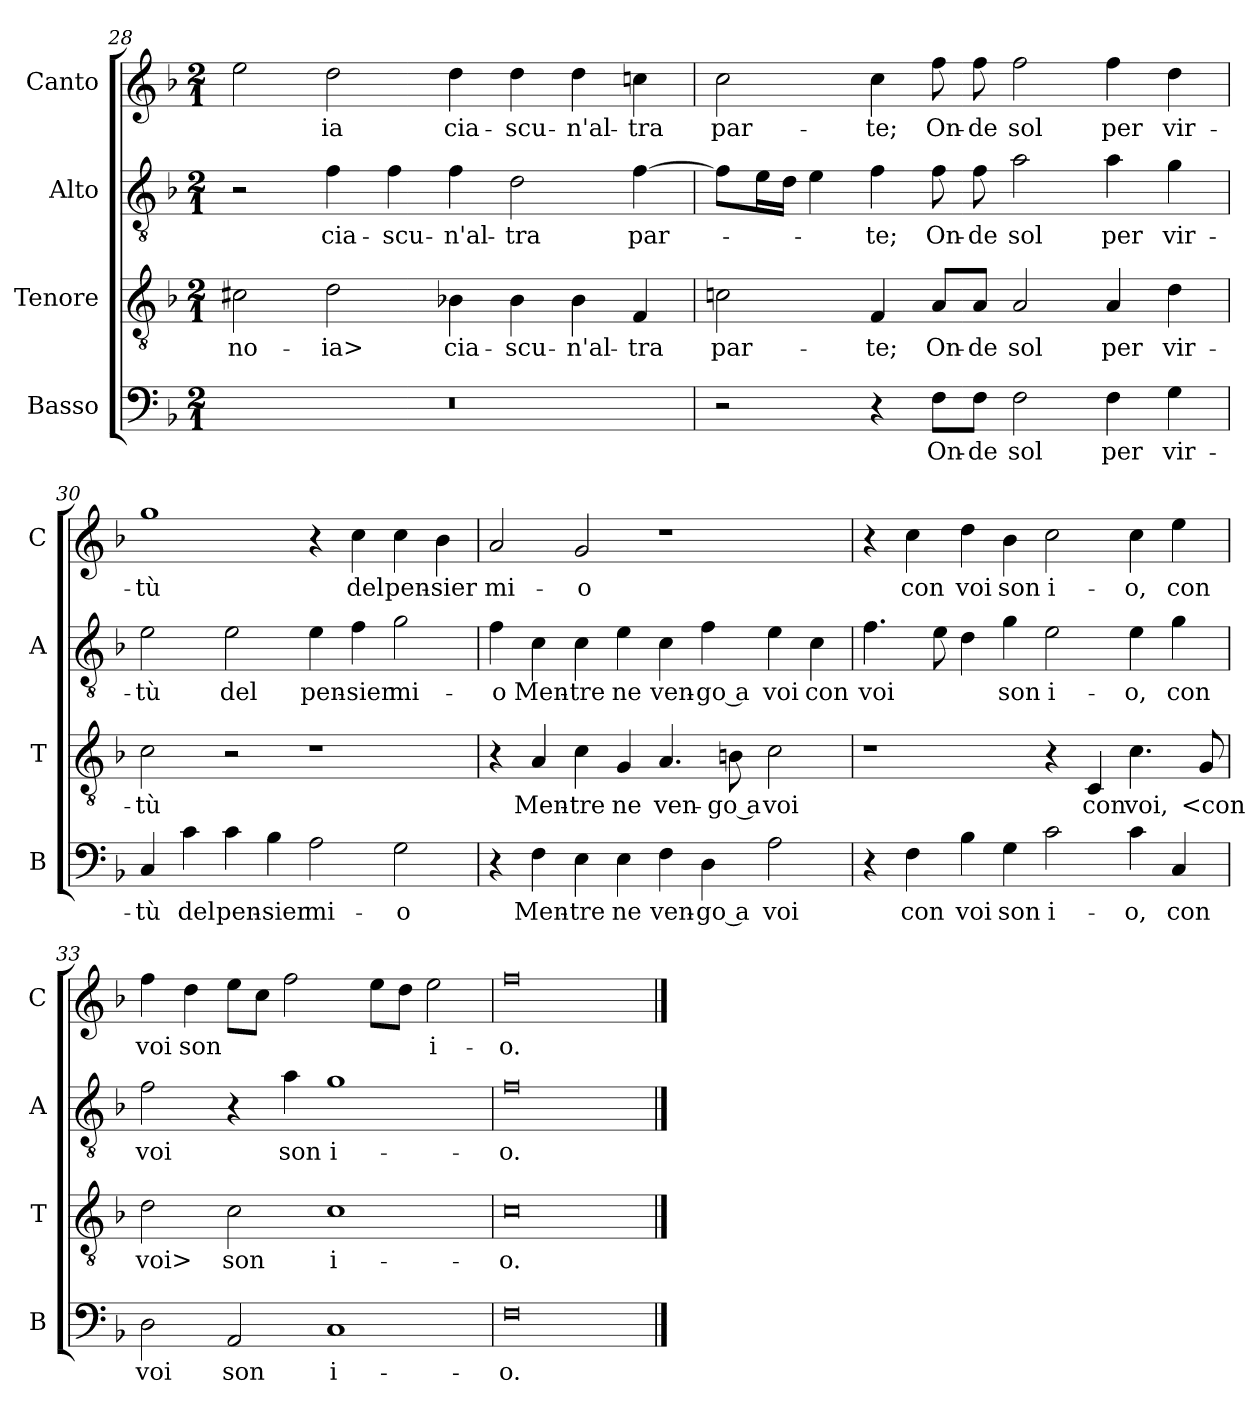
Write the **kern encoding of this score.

**kern	**text	**kern	**text	**kern	**text	**kern	**text
*part4	*part4	*part3	*part3	*part2	*part2	*part1	*part1
*staff4	*staff4	*staff3	*staff3	*staff2	*staff2	*staff1	*staff1
*I"Basso	*	*I"Tenore	*	*I"Alto	*	*I"Canto	*
*I'B	*	*I'T	*	*I'A	*	*I'C	*
*clefF4	*	*clefGv2	*	*clefGv2	*	*clefG2	*
*k[b-]	*	*k[b-]	*	*k[b-]	*	*k[b-]	*
*M2/1	*	*M2/1	*	*M2/1	*	*M2/1	*
=28	=28	=28	=28	=28	=28	=28	=28
0r	.	2c#X	-no-	2r	.	2ee	.
.	.	2d	-ia>	4f	cia-	2dd	-ia
.	.	.	.	4f	-scu-	.	.
.	.	4B-X	cia-	4f	-n'al-	4dd	cia-
.	.	4B-	-scu-	2d	-tra	4dd	-scu-
.	.	4B-	-n'al-	.	.	4dd	-n'al-
.	.	4F	-tra	[4f	par-	4ccn	-tra
=29	=29	=29	=29	=29	=29	=29	=29
2r	.	2cn	par-	8fL]	.	2cc	par-
.	.	.	.	16eL	.	.	.
.	.	.	.	16dJJ	.	.	.
.	.	.	.	4e	.	.	.
4r	.	4F	-te;	4f	-te;	4cc	-te;
8F\L	On-	8A/L	On-	8f	On-	8ff	On-
8F\J	-de	8A/J	-de	8f	-de	8ff	-de
2F	sol	2A	sol	2a	sol	2ff	sol
4F	per	4A	per	4a	per	4ff	per
4G	vir-	4d	vir-	4g	vir-	4dd	vir-
=30	=30	=30	=30	=30	=30	=30	=30
4C	-tù	2c	-tù	2e	-tù	1gg	-tù
4c	del	.	.	.	.	.	.
4c	pen-	2r	.	2e	del	.	.
4B-	-sier	.	.	.	.	.	.
2A	mi-	1r	.	4e	pen-	4r	.
.	.	.	.	4f	-sier	4cc	del
2G	-o	.	.	2g	mi-	4cc	pen-
.	.	.	.	.	.	4b-	-sier
=31	=31	=31	=31	=31	=31	=31	=31
4r	.	4r	.	4f	-o	2a	mi-
4F	Men-	4A	Men-	4c	Men-	.	.
4E	-tre	4c	-tre	4c	-tre	2g	-o
4E	ne	4G	ne	4e	ne	.	.
4F	ven-	4.A	ven-	4c	ven-	1r	.
4D	-go a	.	.	4f	-go a	.	.
.	.	8Bn	-go a	.	.	.	.
2A	voi	2c	voi	4e	voi	.	.
.	.	.	.	4c	con	.	.
=32	=32	=32	=32	=32	=32	=32	=32
4r	.	1r	.	4.f	voi	4r	.
4F	con	.	.	.	.	4cc	con
.	.	.	.	8e	.	.	.
4B-	voi	.	.	4d	.	4dd	voi
4G	son	.	.	4g	son	4b-	son
2c	i-	4r	.	2e	i-	2cc	i-
.	.	4C	con	.	.	.	.
4c	-o,	4.c	voi,	4e	-o,	4cc	-o,
4C	con	.	.	4g	con	4ee	con
.	.	8G	<con	.	.	.	.
=33	=33	=33	=33	=33	=33	=33	=33
2D	voi	2d	voi>	2f	voi	4ff	voi
.	.	.	.	.	.	4dd	son
2AA	son	2c	son	4r	.	8eeL	.
.	.	.	.	.	.	8ccJ	.
.	.	.	.	4a	son	2ff	.
1C	i-	1c	i-	1g	i-	.	.
.	.	.	.	.	.	8eeL	.
.	.	.	.	.	.	8ddJ	.
.	.	.	.	.	.	2ee	i-
=34	=34	=34	=34	=34	=34	=34	=34
0F	-o.	0c	-o.	0f	-o.	0ff	-o.
==	==	==	==	==	==	==	==
*-	*-	*-	*-	*-	*-	*-	*-
